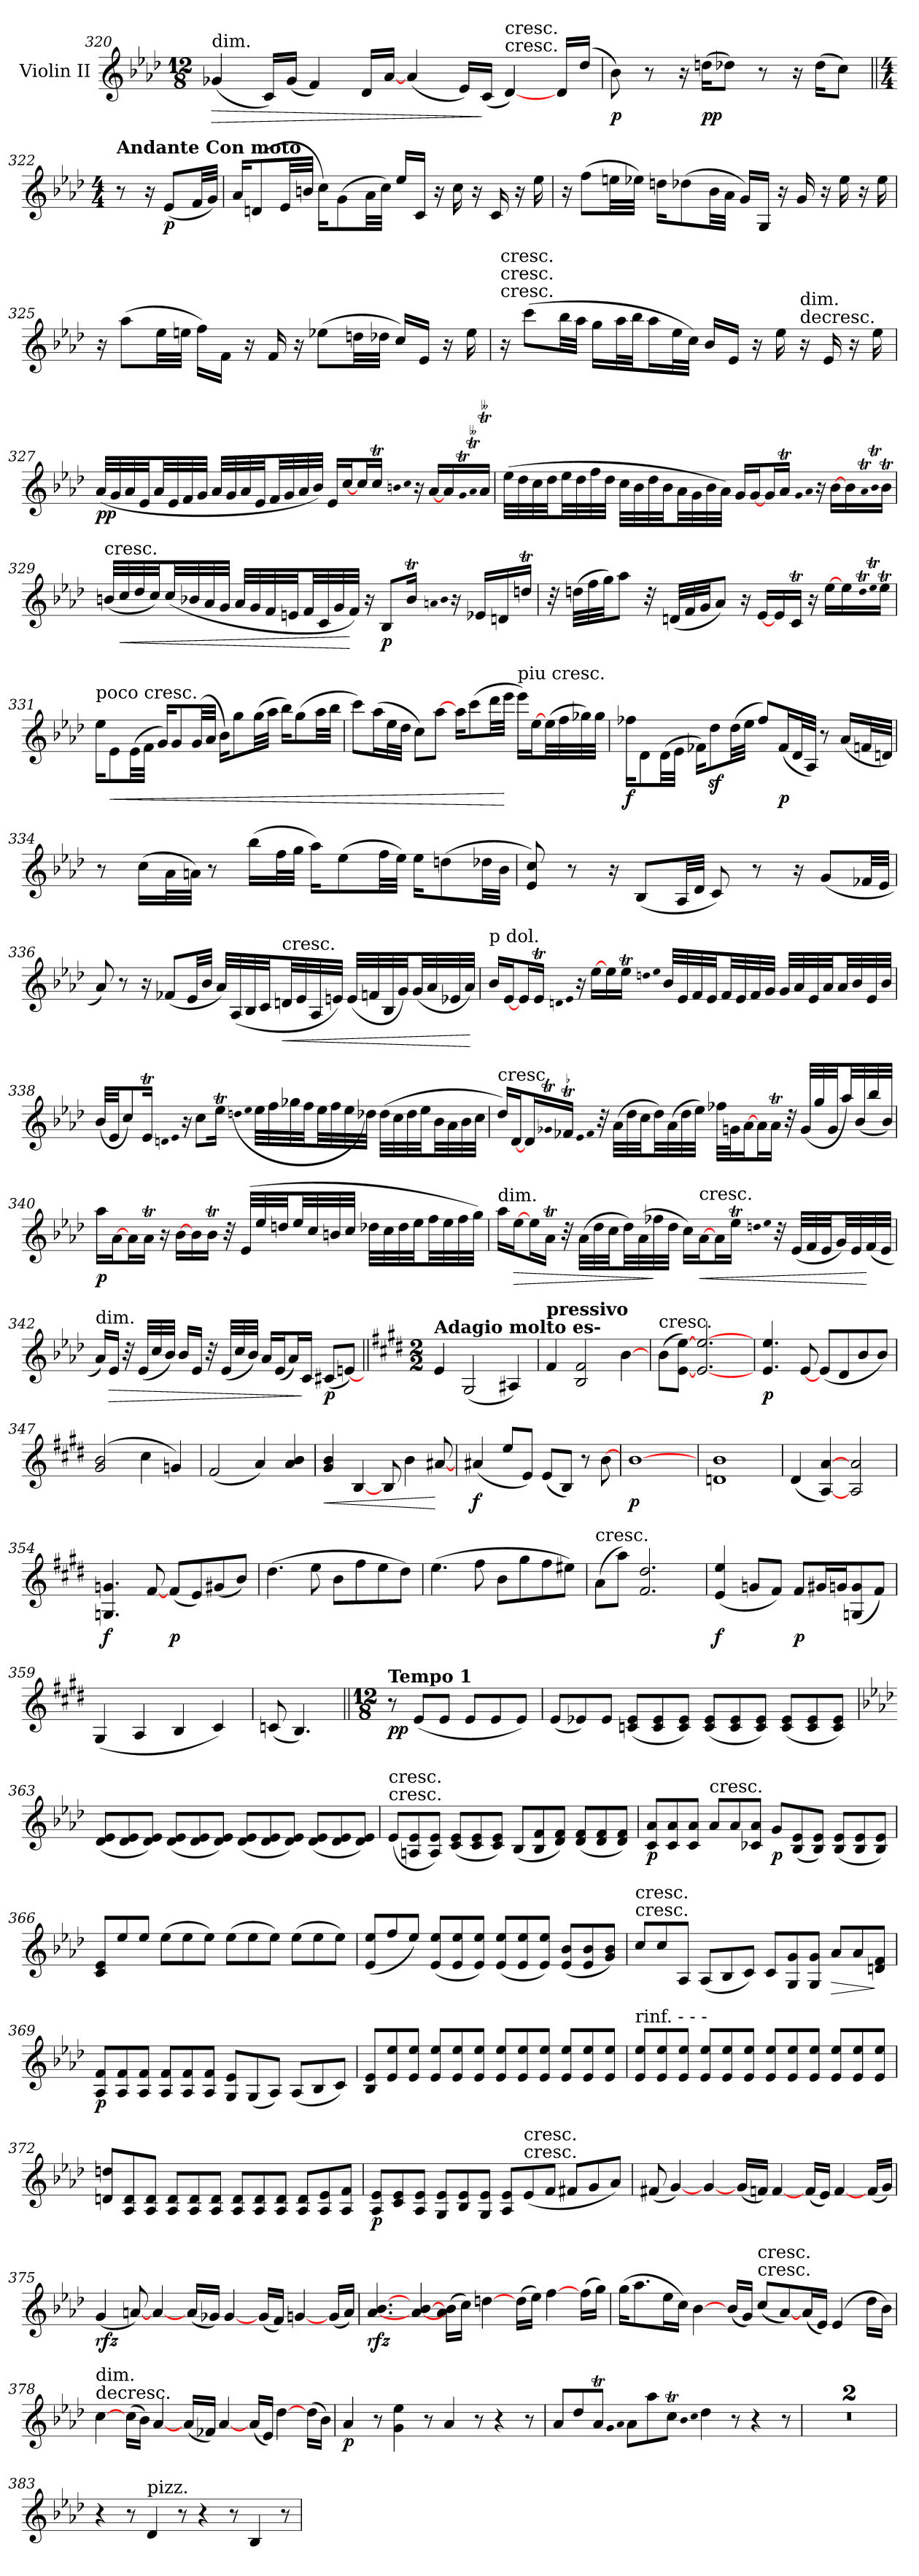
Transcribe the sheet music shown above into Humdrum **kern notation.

**kern	**dynam
*part1	*part1
*staff1	*staff1
*I"Violin II	*
*I'Vln	*
*clefG2	*
*k[b-e-a-d-]	*
*A-:	*
*M12/8	*
=320	=320
!LO:TX:a:t=dim.	!
!	!LO:HP:b
(4g-X	>
16c/LL)	.
(16g-/JJ	.
4f)	.
16d-/LL	.
[16a-/JJ	.
(4a-	.
16e-/LL)	.
(16c/JJ	]
!LO:TX:t=cresc.	!
!LO:TX:a:t=cresc.	!
[4d-)	.
16d-/LL	.
(16dd-/JJ	.
=321	=321
8b-)	p
8r	.
16r	.
(16ddn\KL	pp
8dd-X\J)	.
8r	.
16r	.
(16dd-\KL	.
8cc\J)	.
=322||	=322||
*M4/4	*
!LO:TX:a:B:t=Andante Con moto	!
8r	.
16r	.
(8e-/L	p
32f/LL	.
32g/JJJ)	.
=323	=323
16a-/KL	.
(8dn/	.
32e-/LL	.
32bn/JJJ	.
16cc\KL)	.
(8g\	.
32a-\LL	.
32cc\JJJ)	.
16ee-/LL	.
16c/JJ	.
16r	.
16cc	.
16r	.
16c	.
16r	.
16ee-	.
=324	=324
16r	.
(8ff\L	.
32een\LL	.
32ee-X\JJJ)	.
16ddn\KL	.
(8dd-X\	.
32b-\LL	.
32a-\JJJ	.
16g/LL)	.
16G/JJ	.
16r	.
16g	.
16r	.
16ee-	.
16r	.
16ee-	.
=325	=325
16r	.
(8aa-\L	.
32ee-\LL	.
32een\JJJ	.
16ff\LL)	.
16f\JJ	.
16r	.
16f	.
16r	.
(8ee-X\L	.
32ddn\LL	.
32dd-X\JJJ	.
16cc/LL)	.
16e-/JJ	.
16r	.
16ee-	.
=326	=326
!LO:TX:t=cresc.	!
!LO:TX:a:t=cresc.	!
!LO:TX:a:t=cresc.	!
16r	.
(8ccc\L	.
32bb-\LL	.
32aa-\JJJ	.
16gg\LL	.
32aa-\L	.
32bb-\JJ	.
16aa-\L	.
32ee-\L	.
32cc\JJJ)	.
16b-/LL	.
16e-/JJ	.
16r	.
16ee-	.
!LO:TX:t=decresc.	!
!LO:TX:a:t=dim.	!
16r	.
16e-	.
16r	.
16ee-	.
=327	=327
(32a-/LLL	pp
32g/	.
32a-/	.
32e-/JJ	.
32a-/LL	.
32e-/	.
32f/	.
32g/JJJ	.
32a-/LLL	.
32g/	.
32a-/	.
32e-/JJ	.
32f/LL	.
32g/	.
32a-/	.
32b-/JJJ)	.
16e-/LL	.
[16cc/J	.
16cc/L	.
16cct/JJ	.
qqbn	.
qqcc	.
16r	.
[16a-/LL	.
16a-/	.
qqgt	.
!LO:TR:acc=--	!
qqa-t	.
!LO:TR:acc=--	!
16a-t/JJ	.
=328	=328
(32ee-\LLL	.
32dd-\	.
32cc\	.
32dd-\JJ	.
32ee-\LL	.
32dd-\	.
32ff\	.
32dd-\JJJ	.
32cc\LLL	.
32b-\	.
32dd-\	.
32b-\JJ	.
32a-\LL	.
32g\	.
32b-\	.
32a-\JJJ)	.
16g/LL	.
[16g/J	.
16g/L	.
16a-T/JJ	.
qqg	.
qqa-	.
16r	.
[16b-\LL	.
16b-\	.
qqa-T	.
qqb-T	.
16b-T\JJ	.
=329	=329
!LO:TX:a:t=cresc.	!
(32bn/LLL	.
!	!LO:HP:b
32cc/	<
32dd-/	.
32cc/JJ)	.
(32cc/LL	.
32b-X/	.
32a-/	.
32g/JJJ	.
32a-/LLL	.
32g/	.
32f/	.
32en/JJ	.
32f/LL	.
32c/	.
32g/	.
32f/JJJ)	[
16r	.
8B-/L	p
16b-T/Jk	.
qqan	.
qqb-	.
16r	.
16e-X/LL	.
16dn/	.
16ddnt/JJ	.
=330	=330
32r	.
(32ddn\LLL	.
32ff\	.
32gg\JJ)	.
8aa-\J	.
32r	.
(32dn/LLL	.
32f/	.
32g/JJ	.
8a-/J)	.
16r	.
[16e-/LL	.
16e-/	.
16cT/JJ	.
16r	.
[16ee-\LL	.
16ee-\	.
qqddt	.
qqee-T	.
16ee-T\JJ	.
=331	=331
!LO:TX:a:t=poco cresc.	!
16ee-\KL	.
!	!LO:HP:b
8e-\	<
(32e-\LL	.
32f\JJJ	.
16g/KL)	.
8g/	.
(32g/LL	.
32a-/JJJ	.
16b-\KL)	.
8gg\	.
(32gg\LL	.
32aa-\JJJ	.
16bb-\KL)	.
(8gg\	.
32aa-\LL	.
32bb-\JJJ	.
=332	=332
8ccc\L)	.
(16aa-\L	.
32ee-\L	.
32dd-\JJJ	.
8cc\L)	.
[8aa-\J	.
16aa-\KL	.
(8ccc\	.
32ddd-\LL	.
32eee-\JJJ	[
!LO:TX:a:t=piu cresc.	!
16eee-\LL)	.
[16ee-\J	.
(32ee-\LL	.
32ff\	.
32gg-X\)	.
32gg-\JJJ	.
=333	=333
16ff-X\KL	f
8d-\	.
(32d-\LL	.
32e-\JJJ	.
16f-X\KL)	.
8dd-z\	.
(32dd-\LL	.
32ee-\JJJ	.
8ff-/L)	.
(16f-/L	p
32d-/L	.
32A-/JJJ)	.
8r	.
(16a-/LL	.
32fn/L	.
32dn/JJJ)	.
=334	=334
8r	.
(16cc\LL	.
32a-\L	.
32an\JJJ)	.
8r	.
(16bb-\LL	.
32ff\L	.
32gg\JJJ	.
16aa-\KL)	.
(8ee-\	.
32ff\LL	.
32ee-\JJJ)	.
16ee-\KL	.
(8ddn\	.
32dd-X\LL	.
32b-\JJJ	.
=335	=335
8e- 8cc)	.
8r	.
16r	.
(8B-/L	.
32A-/LL	.
32d-/JJJ	.
8c)	.
8r	.
16r	.
(8g/L	.
32f-X/LL	.
32e-/JJJ	.
=336	=336
8a-)	.
8r	.
16r	.
(8f-X/L	.
32e-/LL	.
32b-/JJJ	.
32a-/LLL)	.
(32A-/	.
32B-/	.
32c/JJ	.
!LO:TX:a:t=cresc.	!
!	!LO:HP:b
32dn/LL	<
32e-/	.
32A-/	.
32en/JJJ)	.
(32e/LLL	.
32fn/	.
32B-/	.
32g/JJ)	.
(32g/LL	.
32a-/	.
32e-X/	.
32a-/JJJ)	.
.	[
=337	=337
!LO:TX:a:t=p  dol.	!
16b-/LL	.
[16e-/J	.
16e-/L	.
16e-T/JJ	.
qqdn	.
qqe-	.
16r	.
[16ee-\LL	.
16ee-\	.
16ee-T\JJ	.
qqddn	.
qqee-	.
32b-/LLL	.
32e-/	.
32f/	.
32e-/JJ	.
32f/LL	.
32e-/	.
32f/	.
32g/JJJ	.
32g/LLL	.
32a-/	.
32e-/	.
32a-/JJ	.
32a-/LL	.
32b-/	.
32e-/	.
32b-/JJJ	.
=338	=338
(32b-/LLL	.
32e-/JJ	.
8cc/)	.
16e-T/Jk	.
qqdn	.
qqe-	.
16r	.
8cc\L	.
16ee-T\Jk	.
(qqddn	.
qqee-	.
32ee-\LLL	.
32ff\	.
32gg-X\	.
32ff\JJ	.
32ee-\LL	.
32ff\	.
32ee-\	.
32dd-X\JJJ)	.
(32dd-\LLL	.
32cc\	.
32dd-\	.
32ee-\JJ	.
32b-\LL	.
32a-\	.
32b-\	.
32cc\JJJ	.
=339	=339
!LO:TX:a:t=cresc.	!
16dd-/LL)	.
[16d-/J	.
16d-/L	.
qqg-XT	.
!LO:TR:acc=-	!
16f-XT/JJ	.
qqe-	.
qqf-	.
32r	.
(32a-\LLL	.
32dd-\	.
32cc\JJ	.
32dd-\LL)	.
(32a-\	.
32dd-\	.
32ee-\JJJ)	.
32ff-X\LLL	.
32gn\J	.
[16a-\J	.
16a-\L	.
16a-T\JJ	.
32r	.
(32g/LLL	.
32gg/	.
32g/JJ	.
32aa-/LL)	.
(32b-/	.
32bb-/	.
32b-/JJJ)	.
=340	=340
16aa-\LL	p
[16a-\J	.
16a-\L	.
16a-T\JJ	.
16r	.
[16b-\LL	.
16b-\	.
16b-T\JJ	.
32r	.
(32e-/LLL	.
32ee-/	.
32ddn/JJ	.
32ee-/LL	.
32cc/	.
32bn/	.
32cc/JJJ	.
32dd-X\LLL	.
32cc\	.
32dd-\	.
32ee-\JJ	.
32ff\LL	.
32ee-\	.
32ff\	.
32gg\JJJ)	.
=341	=341
!LO:TX:a:t=dim.	!
16aa-\LL	.
!	!LO:HP:b
[16ee-\J	>
16ee-\L	.
16a-T\JJ	.
32r	.
(32a-\LLL	.
32dd-\	.
32cc\JJ	.
32dd-\LL)	.
(32a-\	.
32ff-X\	]
32dd-\JJJ	.
16cc\LL)	.
!LO:TX:a:t=cresc.	!
!	!LO:HP:b
[16a-\J	<
16a-\L	.
16ee-t\JJ	.
qqddn	.
qqee-	.
32r	.
(32e-/LLL	.
32f/	.
32e-/JJ	.
32g/LL)	.
32e-/	.
(32f/	[
32e-/JJJ	.
=342	=342
!LO:TX:a:t=dim.	!
16a-/LL)	.
!	!LO:HP:b
16e-/JJ	>
32r	.
(32e-/LLL	.
32cc/	.
32b-/JJJ)	.
16b-/LL	.
16e-/JJ	.
32r	.
(32e-/LLL	.
32cc/	.
32b-/JJJ)	.
16a-/LL	.
(16e-/J	.
16a-/L)	.
16c/JJ	]
(8c#X/L	p
[8en/J)	.
=343||	=343||
*k[f#c#g#d#]	*
*E:	*
*M2/2	*
!LO:TX:a:B:t=Adagio molto es-	!
4e	.
(2G#	.
4A#X)	.
=344	=344
!LO:TX:a:B:t=pressivo	!
4f#	.
2B 2f#	.
[4b	.
=345	=345
!LO:TX:t=cresc.	!
(8b\L	.
[8e\ [8ee\J)	.
[2.e [2.ee	.
=346	=346
4.e 4.ee	p
[8e	.
(8e/L	.
8d#/	.
8b/	.
8b/J)	.
=347	=347
(2g# 2b	.
4cc#	.
4gn)	.
=348	=348
(2f#	.
4a)	.
4a 4b	.
=349	=349
!	!LO:HP:b
4g# 4b	<
[4B	.
8B	.
4b	.
[8a#X	[
=350	=350
(4a#X	f
8ee/L	.
8e/J)	.
(8e/L	.
8B/J)	.
8r	.
[8b	.
=351	=351
[1b	p
=352	=352
*^	*
1b	1dn	.
*v	*v	*
=353	=353
(4d#	.
[4A [4a)	.
2A 2a	.
=354	=354
4.Gn 4.gn	f
[8f#	.
(8f#/L	p
8e/)	.
(8g#X/	.
8b/J)	.
=355	=355
(4.dd#	.
8ee	.
8b\L	.
8ff#\	.
8ee\	.
8dd#\J)	.
=356	=356
(4.ee	.
8ff#	.
8b\L	.
8gg#\	.
8ff#\	.
8ee#X\J)	.
=357	=357
!LO:TX:t=cresc.	!
(8a\L	.
8aa\J)	.
2.f# 2.dd#	.
=358	=358
(4e 4ee	f
8gn/L	.
8f#/J)	.
8f#/L	p
16g#X/L	.
16gn/J	.
(8Gn/ 8g/	.
8f#/J)	.
=359	=359
(4G#	.
4A	.
4B	.
4c#)	.
=360	=360
(8cn	.
4.B)	.
=361||	=361||
*M12/8	*
!LO:TX:a:B:t=Tempo 1	!
8r	pp
(8e/L	.
8e/J	.
8e/L	.
8e/	.
8e/J)	.
=362	=362
(8e/L	.
8e-X/)	.
8e-/J	.
(8cn/ 8e-/L	.
8c/ 8e-/	.
8c/ 8e-/J)	.
(8c/ 8e-/L	.
8c/ 8e-/	.
8c/ 8e-/J)	.
(8c/ 8e-/L	.
8c/ 8e-/	.
8c/ 8e-/J)	.
=363	=363
*k[b-e-a-d-]	*
*A-:	*
(8d-/ 8e-/L	.
8d-/ 8e-/	.
8d-/ 8e-/J)	.
(8d-/ 8e-/L	.
8d-/ 8e-/	.
8d-/ 8e-/J)	.
(8d-/ 8e-/L	.
8d-/ 8e-/	.
8d-/ 8e-/J)	.
(8d-/ 8e-/L	.
8d-/ 8e-/	.
8d-/ 8e-/J)	.
=364	=364
!LO:TX:t=cresc.	!
!LO:TX:a:t=cresc.	!
(8e-/L	.
8An/ 8e-/	.
8A/ 8e-/J)	.
(8c/ 8e-/L	.
8c/ 8e-/	.
8c/ 8e-/J)	.
(8B-/L	.
8B-/ 8f/	.
8d-/ 8f/J)	.
(8d-/ 8f/L	.
8d-/ 8f/	.
8d-/ 8f/J)	.
=365	=365
8c/ 8a-/L	p
8c/ 8a-/	.
8c/ 8a-/J	.
!LO:TX:a:t=cresc.	!
8a-/L	.
8a-/	.
8c-X/ 8a-/J	.
8g/L	p
(8B-/ 8e-/	.
8B-/ 8e-/J)	.
(8B-/ 8e-/L	.
8B-/ 8e-/	.
8B-/ 8e-/J)	.
=366	=366
8c/ 8e-/L	.
8ee-/	.
8ee-/J	.
(8ee-\L	.
8ee-\	.
8ee-\J)	.
(8ee-\L	.
8ee-\	.
8ee-\J)	.
(8ee-\L	.
8ee-\	.
8ee-\J)	.
=367	=367
(8e-/ 8ee-/L	.
8ff/	.
8ee-/J)	.
(8e-/ 8ee-/L	.
8e-/ 8ee-/	.
8e-/ 8ee-/J)	.
(8e-/ 8ee-/L	.
8e-/ 8ee-/	.
8e-/ 8ee-/J)	.
(8e-/ 8b-/L	.
8e-/ 8b-/	.
8g/ 8b-/J)	.
=368	=368
!LO:TX:t=cresc.	!
!LO:TX:a:t=cresc.	!
8cc/L	.
8cc/	.
8A-/J	.
(8A-/L	.
8B-/	.
8c/J)	.
8c/L	.
8G/ 8g/	.
8G/ 8g/J	.
!	!LO:HP:b
8a-/L	>
8a-/	.
8dn/ 8f/J	]
=369	=369
8A-/ 8f/L	p
8A-/ 8f/	.
8A-/ 8f/J	.
8A-/ 8f/L	.
8A-/ 8f/	.
8A-/ 8f/J	.
8G/ 8e-/L	.
(8G/	.
8A-/J)	.
(8A-/L	.
8B-/	.
8c/J)	.
=370	=370
8B-/ 8e-/L	.
8e-/ 8ee-/	.
8e-/ 8ee-/J	.
8e-/ 8ee-/L	.
8e-/ 8ee-/	.
8e-/ 8ee-/J	.
8e-/ 8ee-/L	.
8e-/ 8ee-/	.
8e-/ 8ee-/J	.
8e-/ 8ee-/L	.
8e-/ 8ee-/	.
8e-/ 8ee-/J	.
=371	=371
!LO:TX:a:t=rinf.    -              -              -	!
8e-/ 8ee-/L	.
8e-/ 8ee-/	.
8e-/ 8ee-/J	.
8e-/ 8ee-/L	.
8e-/ 8ee-/	.
8e-/ 8ee-/J	.
8e-/ 8ee-/L	.
8e-/ 8ee-/	.
8e-/ 8ee-/J	.
8e-/ 8ee-/L	.
8e-/ 8ee-/	.
8e-/ 8ee-/J	.
=372	=372
8dn/ 8ddn/L	.
8A-/ 8d/	.
8A-/ 8d/J	.
8A-/ 8d/L	.
8A-/ 8d/	.
8A-/ 8d/J	.
8A-/ 8d/L	.
8A-/ 8d/	.
8A-/ 8d/J	.
8A-/ 8d/L	.
8A-/ 8e-/	.
8A-/ 8f/J	.
=373	=373
8A-/ 8e-/L	p
8c/ 8e-/	.
8A-/ 8e-/J	.
8G/ 8e-/L	.
8B-/ 8e-/	.
8G/ 8e-/J	.
8A-/ 8e-/L	.
!LO:TX:t=cresc.	!
!LO:TX:a:t=cresc.	!
(8e-/	.
8f/J	.
8f#X/L	.
8g/	.
8a-/J)	.
=374	=374
(8f#X	.
[4g)	.
[4g	.
(16g/LL	.
16fn/JJ)	.
[4f	.
(16f/LL	.
16e-/JJ)	.
[4f	.
(16f/LL	.
16g/JJ)	.
=375	=375
(4g	rfz
[8an)	.
[4a	.
(16a/LL	.
16g-X/JJ)	.
[4g-	.
(16g-/LL	.
16f/JJ)	.
[4gn	.
(16g/LL	.
16a/JJ)	.
=376	=376
[4.a- [4.b-	rfz
[4a- [4b-	.
(16a-\ 16b-\LL	.
16cc\JJ)	.
[4ddn	.
(16dd\LL	.
16ee-\JJ)	.
[4ff	.
(16ff\LL	.
16gg\JJ)	.
=377	=377
(16gg\KL	.
8.aa-\	.
16ee-\L	.
16cc\JJ)	.
[4b-	.
(16b-/LL	.
16g/JJ)	.
!LO:TX:t=cresc.	!
!LO:TX:a:t=cresc.	!
(8cc/L	.
[8a-/)	.
(16a-/L	.
16e-/JJ)	.
(4e-	.
16dd-\LL	.
16b-\JJ)	.
=378	=378
!LO:TX:t=decresc.	!
!LO:TX:a:t=dim.	!
[4cc	.
(16cc\LL	.
16b-\JJ)	.
[4a-	.
(16a-/LL	.
16f-X/JJ)	.
[4a-	.
(16a-/LL	.
16e-/JJ)	.
[4dd-	.
(16dd-\LL	.
16b-\JJ)	.
=379	=379
4a-	p
8r	.
4g 4ee-	.
8r	.
4a-	.
8r	.
4r	.
8r	.
=380	=380
8a-/L	.
8dd-/	.
8a-T/J	.
qqg	.
qqa-	.
8a-\L	.
8aa-\	.
8cct\J	.
qqb-	.
qqcc	.
4dd-	.
8r	.
4r	.
8r	.
=381	=381
1.r	.
=382	=382
1.r	.
=383	=383
4r	.
8r	.
!LO:TX:a:t=pizz.	!
4d-	.
8r	.
4r	.
8r	.
4B-	.
8r	.
=	=
*-	*-
